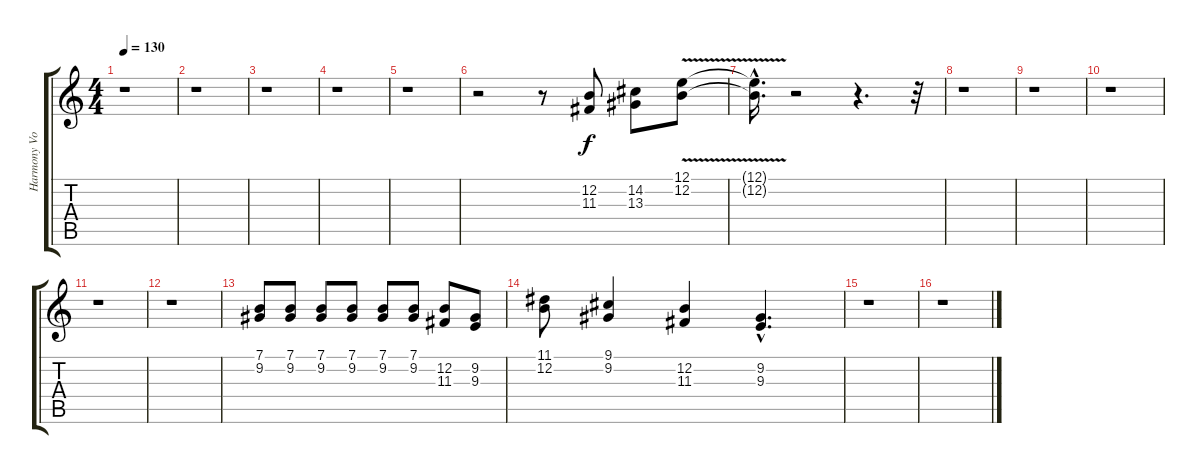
\track ("Harmony Vocals" "Harmony Vo") {instrument lead6voice}
\staff {score tabs}
\tuning (E4 B3 G3 D3 A2 E2) {hide}
\ts (4 4)
\tempo 130
\clef g2
\ks c
r.1{dy f} |
r.1 |
r.1 |
r.1 |
r.1 |
r.2 r.8 (12.2 11.3).8 (14.2 13.3).8 (12.1{v} 12.2{v}).8 |
(12.1{v hac t} 12.2{v hac t}).16{d} r.2 r.4{d} r.32 |
r.1 |
r.1 |
r.1 |
r.1 |
r.1 |
(7.1 9.2).8 (7.1 9.2).8 (7.1 9.2).8 (7.1 9.2).8 (7.1 9.2).8 (7.1 9.2).8 (12.2 11.3).8 (9.2 9.3).8 |
(11.1 12.2).8 (9.1 9.2).4 (12.2 11.3).4 (9.2{hac} 9.3{hac}).4{d} |
r.1 |
r.1
